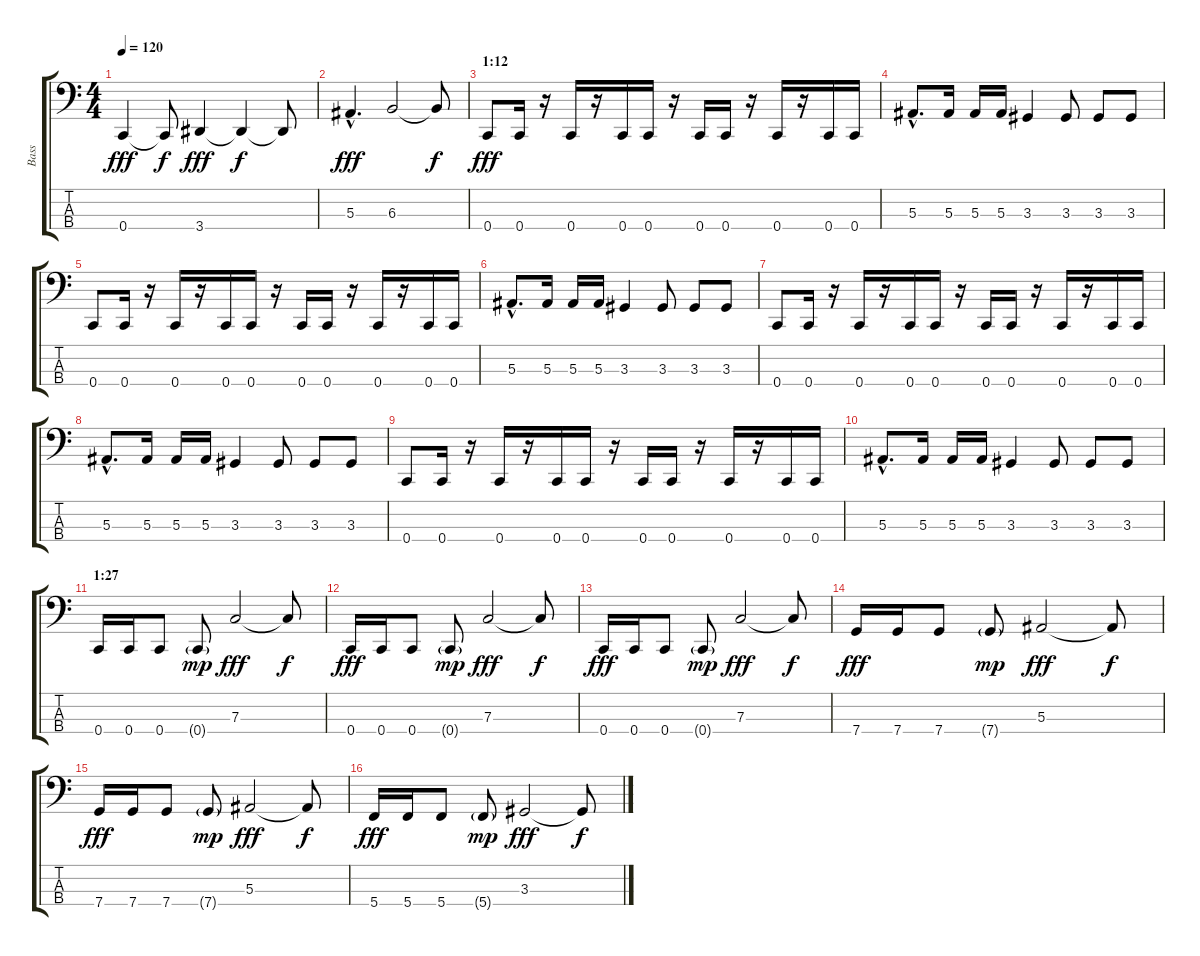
\track ("Bass" "Bass") {instrument electricbasspick}
\staff {score tabs}
\tuning (Eb2 Bb1 F1 C1) {hide}
\ts (4 4)
\tempo 120
\clef f4
\ks c
0.4.4{dy fff} 0.4{t}.8{dy f} 3.4.4{dy fff} 3.4{t}.4{dy f} 3.4{t}.8 |
5.3{hac}.4{d dy fff} 6.3.2 6.3{t}.8{dy f} |
\section ("" "1:12")
0.4.8{dy fff} 0.4.16 r.16 0.4.16 r.16 0.4.16 0.4.16 r.16 0.4.16 0.4.16 r.16 0.4.16 r.16 0.4.16 0.4.16 |
5.3{hac}.8{d} 5.3.16 5.3.16 5.3.16 3.3.4 3.3.8 3.3.8 3.3.8 |
0.4.8 0.4.16 r.16 0.4.16 r.16 0.4.16 0.4.16 r.16 0.4.16 0.4.16 r.16 0.4.16 r.16 0.4.16 0.4.16 |
5.3{hac}.8{d} 5.3.16 5.3.16 5.3.16 3.3.4 3.3.8 3.3.8 3.3.8 |
0.4.8 0.4.16 r.16 0.4.16 r.16 0.4.16 0.4.16 r.16 0.4.16 0.4.16 r.16 0.4.16 r.16 0.4.16 0.4.16 |
5.3{hac}.8{d} 5.3.16 5.3.16 5.3.16 3.3.4 3.3.8 3.3.8 3.3.8 |
0.4.8 0.4.16 r.16 0.4.16 r.16 0.4.16 0.4.16 r.16 0.4.16 0.4.16 r.16 0.4.16 r.16 0.4.16 0.4.16 |
5.3{hac}.8{d} 5.3.16 5.3.16 5.3.16 3.3.4 3.3.8 3.3.8 3.3.8 |
\section ("" "1:27")
0.4.16 0.4.16 0.4.8 0.4{g}.8{dy mp} 7.3.2{dy fff} 7.3{t}.8{dy f} |
0.4.16{dy fff} 0.4.16 0.4.8 0.4{g}.8{dy mp} 7.3.2{dy fff} 7.3{t}.8{dy f} |
0.4.16{dy fff} 0.4.16 0.4.8 0.4{g}.8{dy mp} 7.3.2{dy fff} 7.3{t}.8{dy f} |
7.4.16{dy fff} 7.4.16 7.4.8 7.4{g}.8{dy mp} 5.3.2{dy fff} 5.3{t}.8{dy f} |
7.4.16{dy fff} 7.4.16 7.4.8 7.4{g}.8{dy mp} 5.3.2{dy fff} 5.3{t}.8{dy f} |
5.4.16{dy fff} 5.4.16 5.4.8 5.4{g}.8{dy mp} 3.3.2{dy fff} 3.3{t}.8{dy f}
